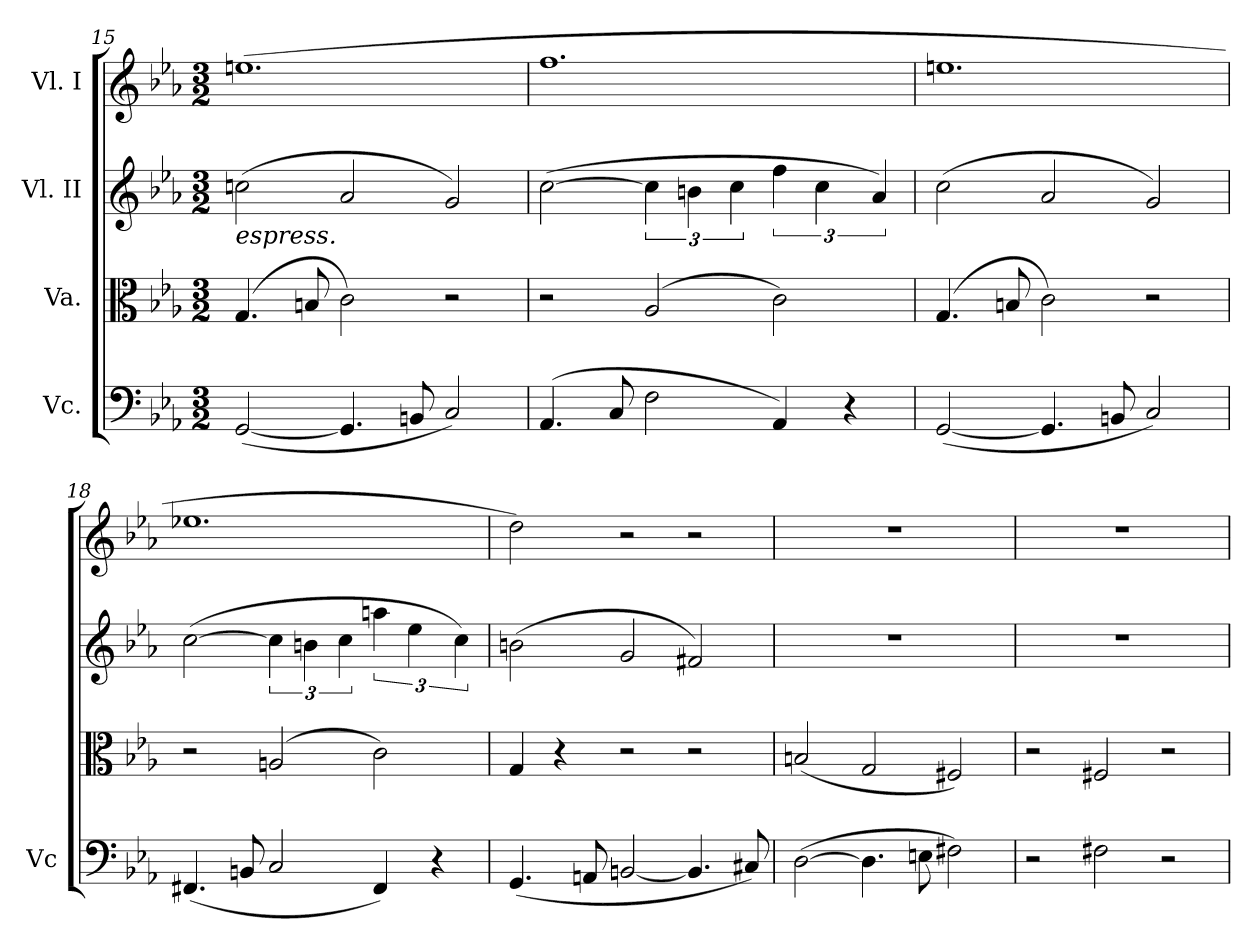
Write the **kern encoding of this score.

**kern	**dynam	**kern	**dynam	**kern	**dynam	**kern
*part4	*part4	*part3	*part3	*part2	*part2	*part1
*staff4	*staff4	*staff3	*staff3	*staff2	*staff2	*staff1
*I"Vc.	*	*I"Va.	*	*I"Vl. II	*	*I"Vl. I
*I'Vc	*	*	*	*	*	*
*clefF4	*	*clefC3	*	*clefG2	*	*clefG2
*k[b-e-a-]	*	*k[b-e-a-]	*	*k[b-e-a-]	*	*k[b-e-a-]
*c:	*	*c:	*	*c:	*	*c:
*M3/2	*	*M3/2	*	*M3/2	*	*M3/2
=15	=15	=15	=15	=15	=15	=15
!	!	!	!	!LO:TX:b:i:t=espress.	!	!
(<[2GG/	.	(>4.G/	.	(>2ccn\	.	(>1.een
.	.	8Bn/	.	.	.	.
4.GG/]	.	2c\)	.	2a-/	.	.
8BBn/	.	.	.	.	.	.
2C/)	.	2r	.	2g/)	.	.
!!LO:LB:g=z
=16	=16	=16	=16	=16	=16	=16
(>4.AA-/	.	2r	.	(>[2cc\	.	1.ff
8C/	.	.	.	.	.	.
2F\	.	(>2A-/	.	6cc\]	.	.
.	.	.	.	6bn\	.	.
.	.	.	.	6cc\	.	.
4AA-/)	.	2c\)	.	6ff\	.	.
.	.	.	.	6cc\	.	.
4r	.	.	.	.	.	.
.	.	.	.	6a-/)	.	.
=17	=17	=17	=17	=17	=17	=17
(<[2GG/	.	(>4.G/	.	(>2cc\	.	1.een
.	.	8Bn/	.	.	.	.
4.GG/]	.	2c\)	.	2a-/	.	.
8BBn/	.	.	.	.	.	.
2C/)	.	2r	.	2g/)	.	.
=18	=18	=18	=18	=18	=18	=18
(<4.FF#X/	.	2r	.	(>[2cc\	.	1.ee-X
8BBn/	.	.	.	.	.	.
2C/	.	(>2An/	.	6cc\]	.	.
.	.	.	.	6bn\	.	.
.	.	.	.	6cc\	.	.
4FF#/)	.	2c\)	.	6aan\	.	.
.	.	.	.	6ee-\	.	.
4r	.	.	.	.	.	.
.	.	.	.	6cc\)	.	.
=19	=19	=19	=19	=19	=19	=19
(<4.GG/	.	4G/	.	(>2bn\	.	2dd\)
.	.	4r	.	.	.	.
8AAn/	.	.	.	.	.	.
!	!LO:DY:b	!	!	!	!LO:DY:b	!
[2BBn/	dim.	2r	.	2g/	dim.	2r
4.BB/]	.	2r	.	2f#X/)	.	2r
8C#X/)	.	.	.	.	.	.
=20	=20	=20	=20	=20	=20	=20
!	!	!	!LO:DY:b	!	!	!
(>[2D\	.	(<2Bn/	dim.	1.r	.	1.r
4.D\]	.	2G/	.	.	.	.
8En\	.	.	.	.	.	.
2F#X\)	.	2F#X/)	.	.	.	.
=21	=21	=21	=21	=21	=21	=21
2r	.	2r	.	1.r	.	1.r
2F#X\	.	2F#X/	.	.	.	.
2r	.	2r	.	.	.	.
=	=	=	=	=	=	=
*-	*-	*-	*-	*-	*-	*-
